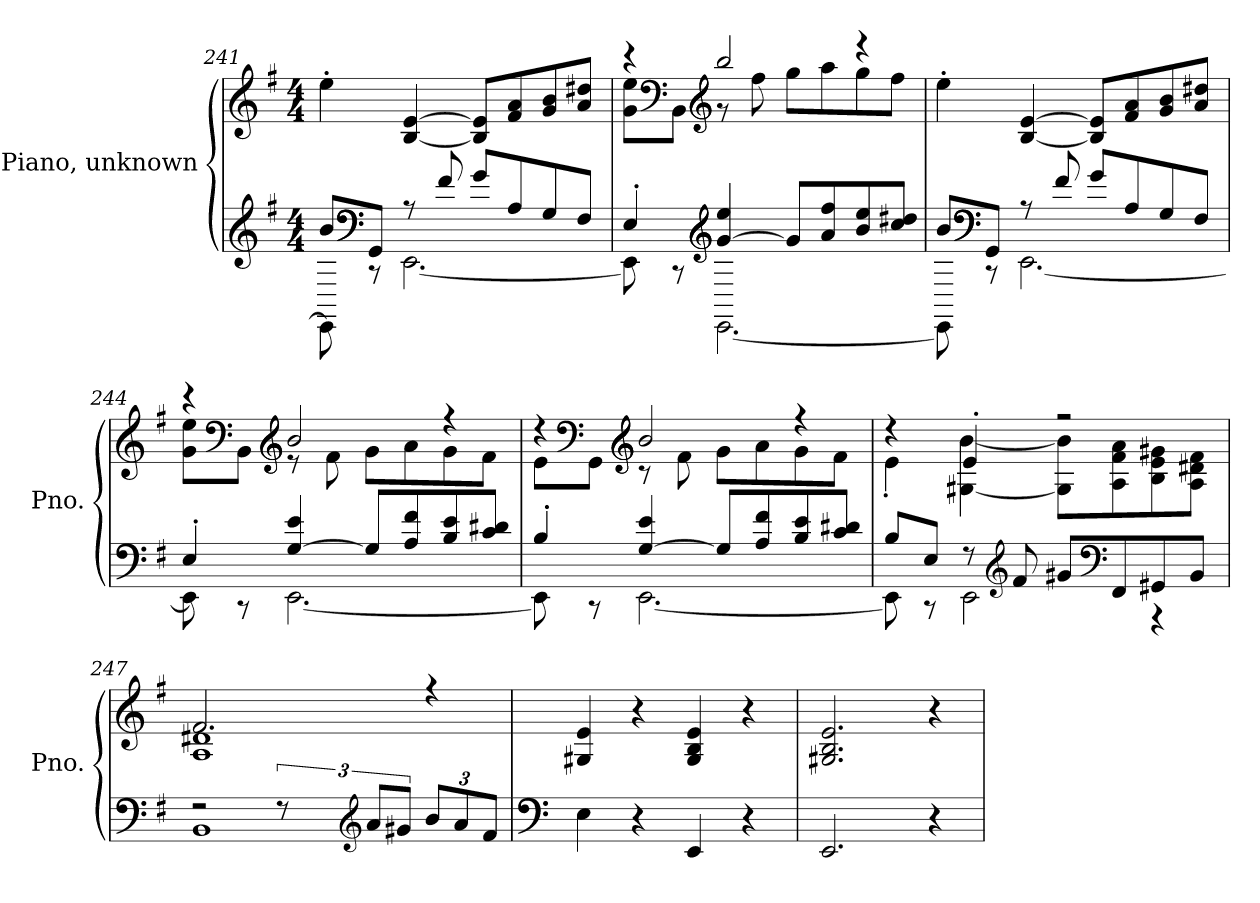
**kern	**kern
*part1	*part1
*staff2	*staff1
*I"Piano, unknown	*
*I'Pno.	*
*clefG2	*clefG2
*k[f#]	*k[f#]
*M4/4	*M4/4
=241	=241
*^	*
8b/L	8EE\]	4ee'\
*clefF4	*	*
8GG/J	8r	.
8r	[2.EE\	[4B/ [4e/
8f#/	.	.
8g/L	.	8B/] 8e/]L
8A/	.	8f#/ 8a/
8G/	.	8g/ 8b/
8F#/J	.	8a/ 8dd#X/J
!!LO:LB:g=z
=242	=242	=242
*	*	*^
4E'/	8EE\]	4r	8g\ 8ee\L
*	*	*clefF4	*
.	8r	.	8BB\J
*clefG2	*	*clefG2	*
[4g/ 4ee/	[2.EE\	2bb/	8r
.	.	.	8ff#\
8g/L]	.	.	8gg\L
8a/ 8ff#/	.	.	8aa\
8b/ 8ee/	.	4r	8gg\
8cc/ 8dd#X/J	.	.	8ff#\J
*	*	*v	*v
=243	=243	=243
8b/L	8EE\]	4ee'\
*clefF4	*	*
8GG/J	8r	.
8r	[2.EE\	[4B/ [4e/
8f#/	.	.
8g/L	.	8B/] 8e/]L
8A/	.	8f#/ 8a/
8G/	.	8g/ 8b/
8F#/J	.	8a/ 8dd#X/J
=244	=244	=244
*	*	*^
4E'/	8EE\]	4r	8g\ 8ee\L
*	*	*clefF4	*
.	8r	.	8BB\J
*	*	*clefG2	*
[4G/ 4e/	[2.EE\	2b/	8r
.	.	.	8f#\
8G/L]	.	.	8g\L
8A/ 8f#/	.	.	8a\
8B/ 8e/	.	4r	8g\
8c/ 8d#X/J	.	.	8f#\J
!!LO:LB:g=z	!!
=245	=245	=245	=245
4B'/	8EE\]	4r	8e\L
*	*	*clefF4	*
.	8r	.	8GG\J
*	*	*clefG2	*
[4G/ 4e/	[2.EE\	2b/	8r
.	.	.	8f#\
8G/L]	.	.	8g\L
8A/ 8f#/	.	.	8a\
8B/ 8e/	.	4r	8g\
8c/ 8d#X/J	.	.	8f#\J
=246	=246	=246	=246
8B/L	8EE\]	4r	4e'\
8E/J	8r	.	.
8r	2EE\	4e'/	[4G#X\ [4b\
*clefG2	*	*	*
8f#/	.	.	.
8g#X/L	.	2r	8G#\] 8b\]L
*clefF4	*	*	*
8FF#/	.	.	8A\ 8f#\ 8a\
8GG#X/	4r	.	8B\ 8e\ 8g#X\
8BB/J	.	.	8A\ 8d#X\ 8f#\J
=247	=247	=247	=247
2r	1BB	2.f#/	1A 1d#X
12r	.	.	.
*clefG2	*	*	*
12a/L	.	.	.
12g#X/J	.	.	.
*Xbrackettup	*	*	*
12b/L	.	4r	.
12a/	.	.	.
12f#/J	.	.	.
*v	*v	*	*
*	*v	*v
!!LO:LB:g=z
=248	=248
*clefF4	*
4E\	4G#X/ 4e/
4r	4r
4EE/	4G#/ 4B/ 4e/
4r	4r
=249	=249
2.EE/	2.G#X/ 2.B/ 2.e/
4r	4r
=	=
*-	*-
